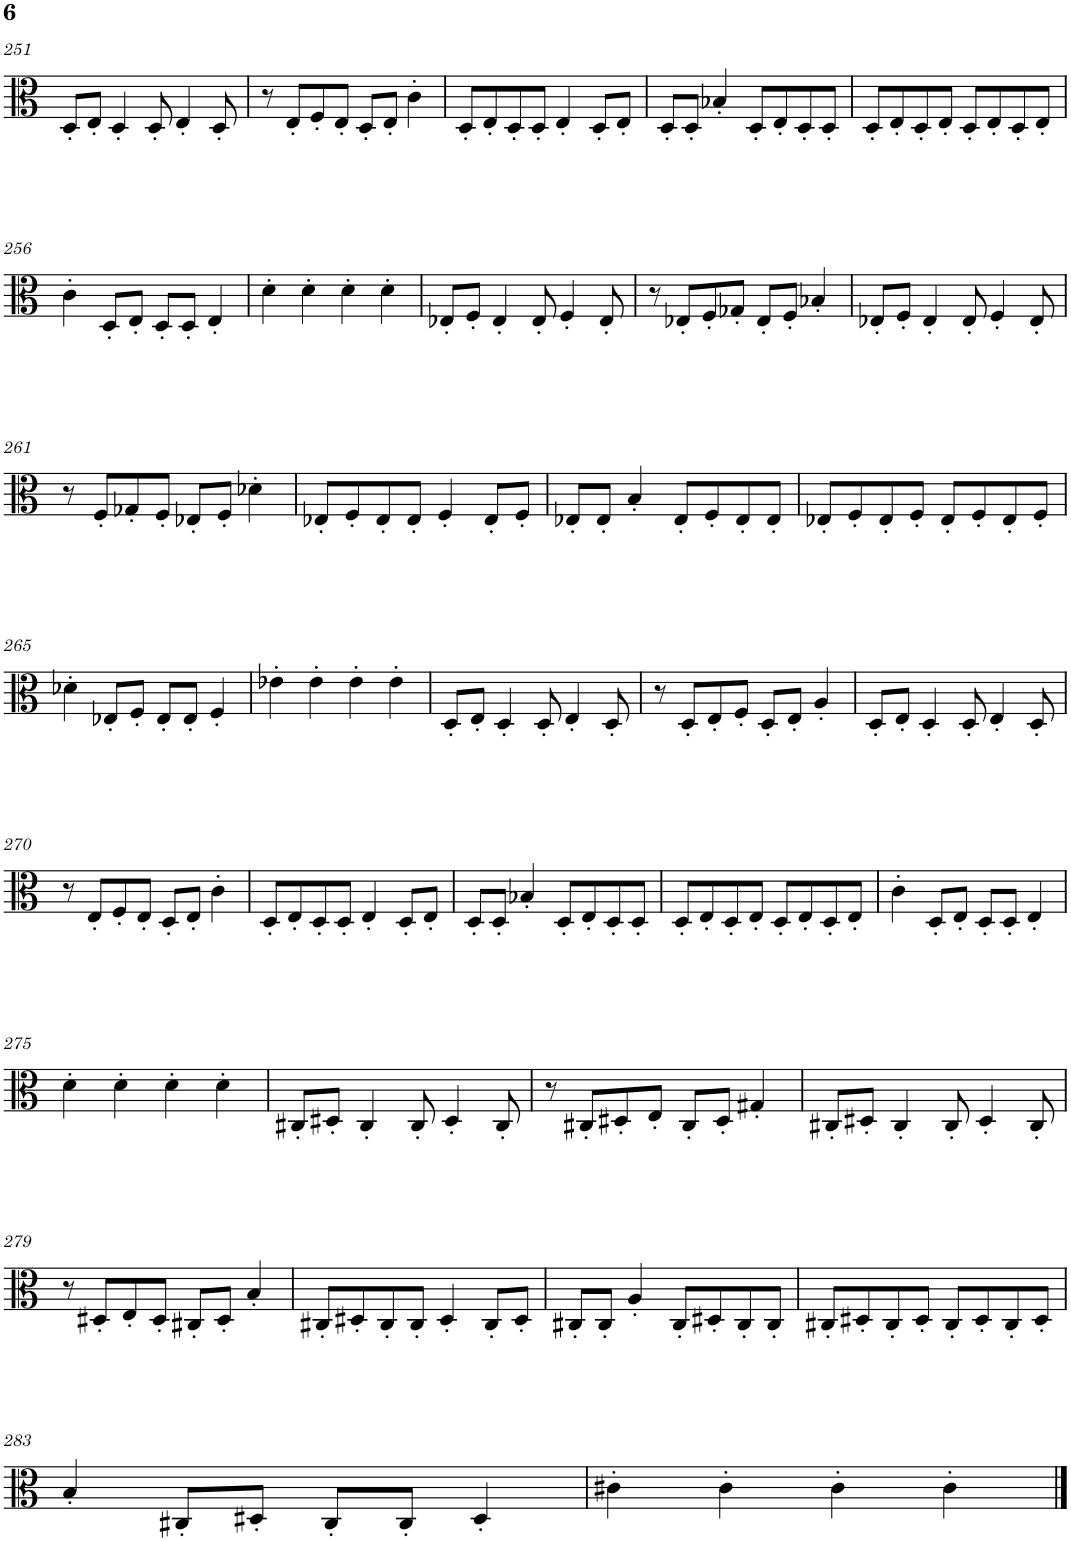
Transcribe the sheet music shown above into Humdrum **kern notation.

**kern
*part1
*staff1
*I"Viola
*I'Vla.
!!LO:PB:g=z
*clefC3
*k[]
*M4/4
=251
8D'/L
8E'/J
4D'/
8D'/
4E'/
8D'/
=252
8r
8E'/L
8F'/
8E'/J
8D'/L
8E'/J
4c'\
=253
8D'/L
8E'/
8D'/
8D'/J
4E'/
8D'/L
8E'/J
=254
8D'/L
8D'/J
4B-X'/
8D'/L
8E'/
8D'/
8D'/J
=255
8D'/L
8E'/
8D'/
8E'/J
8D'/L
8E'/
8D'/
8E'/J
!!LO:LB:g=z
=256
4c'\
8D'/L
8E'/J
8D'/L
8D'/J
4E'/
=257
4d'\
4d'\
4d'\
4d'\
=258
8E-X'/L
8F'/J
4E-'/
8E-'/
4F'/
8E-'/
=259
8r
8E-X'/L
8F'/
8G-X'/J
8E-'/L
8F'/J
4B-X'/
=260
8E-X'/L
8F'/J
4E-'/
8E-'/
4F'/
8E-'/
!!LO:LB:g=z
=261
8r
8F'/L
8G-X'/
8F'/J
8E-X'/L
8F'/J
4d-X'\
=262
8E-X'/L
8F'/
8E-'/
8E-'/J
4F'/
8E-'/L
8F'/J
=263
8E-X'/L
8E-'/J
4B'/
8E-'/L
8F'/
8E-'/
8E-'/J
=264
8E-X'/L
8F'/
8E-'/
8F'/J
8E-'/L
8F'/
8E-'/
8F'/J
!!LO:LB:g=z
=265
4d-X'\
8E-X'/L
8F'/J
8E-'/L
8E-'/J
4F'/
=266
4e-X'\
4e-'\
4e-'\
4e-'\
=267
8D'/L
8E'/J
4D'/
8D'/
4E'/
8D'/
=268
8r
8D'/L
8E'/
8F'/J
8D'/L
8E'/J
4A'/
=269
8D'/L
8E'/J
4D'/
8D'/
4E'/
8D'/
!!LO:LB:g=z
=270
8r
8E'/L
8F'/
8E'/J
8D'/L
8E'/J
4c'\
=271
8D'/L
8E'/
8D'/
8D'/J
4E'/
8D'/L
8E'/J
=272
8D'/L
8D'/J
4B-X'/
8D'/L
8E'/
8D'/
8D'/J
=273
8D'/L
8E'/
8D'/
8E'/J
8D'/L
8E'/
8D'/
8E'/J
=274
4c'\
8D'/L
8E'/J
8D'/L
8D'/J
4E'/
!!LO:LB:g=z
=275
4d'\
4d'\
4d'\
4d'\
=276
8C#X'/L
8D#X'/J
4C#'/
8C#'/
4D#'/
8C#'/
=277
8r
8C#X'/L
8D#X'/
8E'/J
8C#'/L
8D#'/J
4G#X'/
=278
8C#X'/L
8D#X'/J
4C#'/
8C#'/
4D#'/
8C#'/
!!LO:LB:g=z
=279
8r
8D#X'/L
8E'/
8D#'/J
8C#X'/L
8D#'/J
4B'/
=280
8C#X'/L
8D#X'/
8C#'/
8C#'/J
4D#'/
8C#'/L
8D#'/J
=281
8C#X'/L
8C#'/J
4A'/
8C#'/L
8D#X'/
8C#'/
8C#'/J
=282
8C#X'/L
8D#X'/
8C#'/
8D#'/J
8C#'/L
8D#'/
8C#'/
8D#'/J
!!LO:LB:g=z
=283
4B'/
8C#X'/L
8D#X'/J
8C#'/L
8C#'/J
4D#'/
=284
4c#X'\
4c#'\
4c#'\
4c#'\
==
*-
